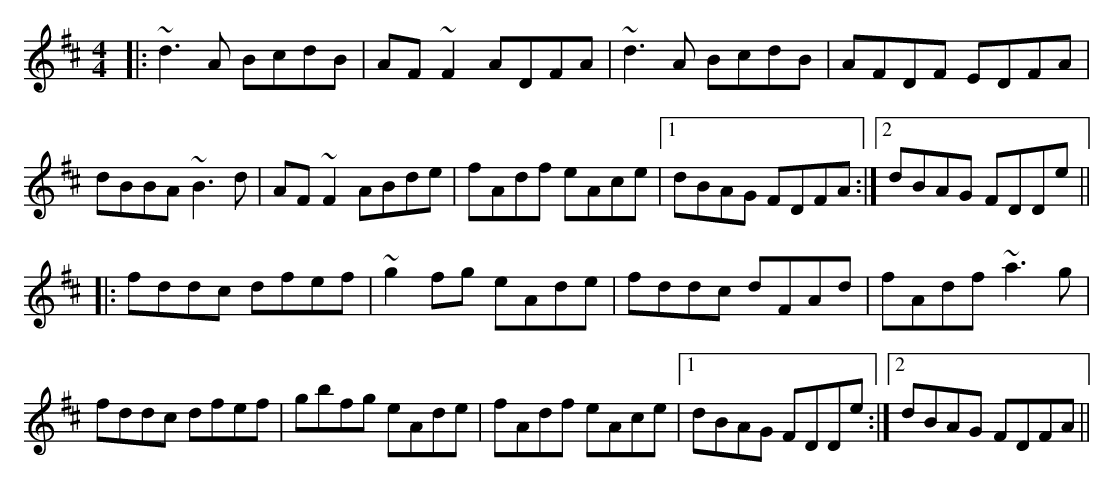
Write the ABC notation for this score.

X:1
M:4/4
K:D
|:~d3A BcdB|AF~F2 ADFA|~d3A BcdB|AFDF EDFA|
dBBA ~B3d|AF~F2 ABde|fAdf eAce|1 dBAG FDFA:|2 dBAG FDDe||
|:fddc dfef|~g2fg eAde|fddc dFAd|fAdf ~a3g|
fddc dfef|gbfg eAde|fAdf eAce|1 dBAG FDDe:|2 dBAG FDFA||
